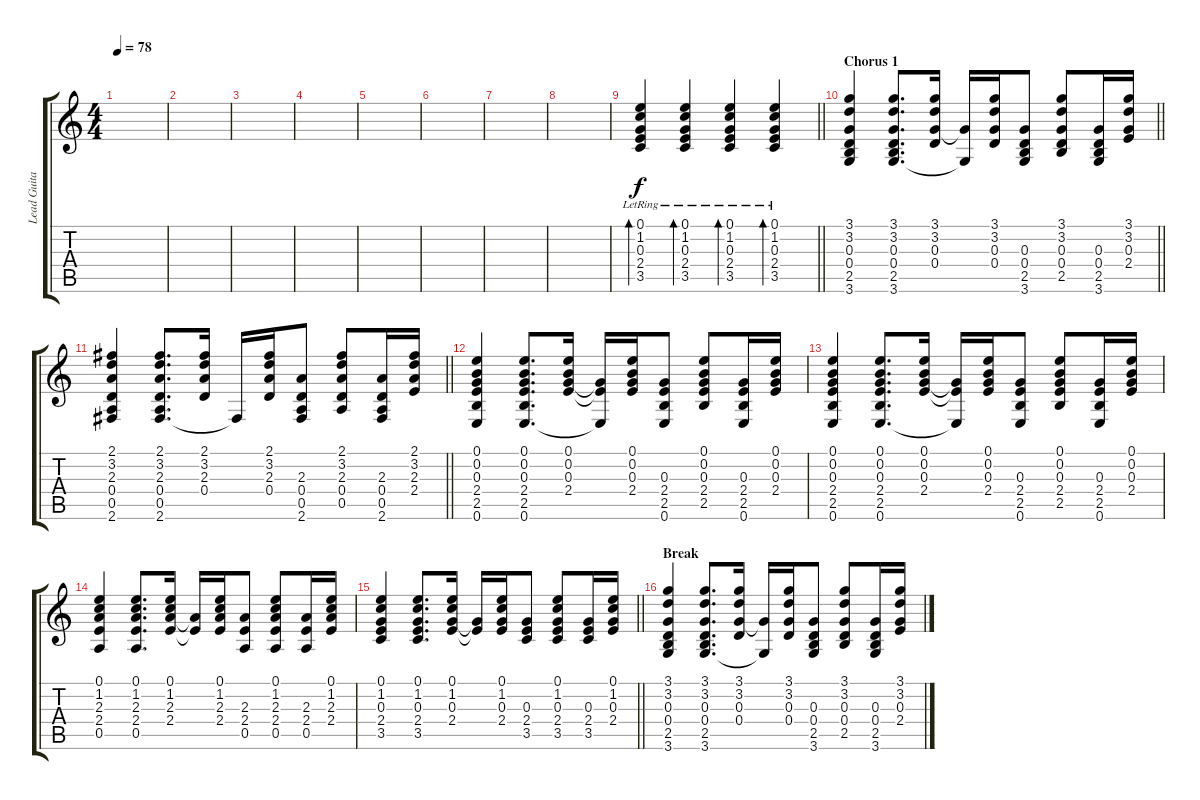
\track ("Lead Guitar - Gem Archer" "Lead Guita") {instrument overdrivenguitar}
\staff {score tabs}
\tuning (E4 B3 G3 D3 A2 E2) {hide}
\ts (4 4)
\tempo 78
\clef g2
\ks c
|
|
|
|
|
|
|
|
\barLineRight lightlight
(0.1{lr} 1.2{lr} 0.3{lr} 2.4{lr} 3.5{lr}).4{bd 240} (0.1{lr} 1.2{lr} 0.3{lr} 2.4{lr} 3.5{lr}).4{bd 120} (0.1{lr} 1.2{lr} 0.3{lr} 2.4{lr} 3.5{lr}).4{bd 60} (0.1{lr} 1.2{lr} 0.3{lr} 2.4{lr} 3.5{lr}).4{bd 30} |
\section ("" "Chorus 1")
\barLineRight lightlight
(3.1 3.2 0.3 0.4 2.5 3.6).4 (3.1 3.2 0.3 0.4 2.5 3.6).8{d} (3.1 3.2 0.3 0.4).16 (0.3{t} 3.6{t}).16 (3.1 3.2 0.3 0.4).16 (0.3 0.4 2.5 3.6).8 (3.1 3.2 0.3 0.4 2.5).8 (0.3 0.4 2.5 3.6).16 (3.1 3.2 0.3 2.4).16 |
\barLineRight lightlight
(2.1 3.2 2.3 0.4 0.5 2.6).4 (2.1 3.2 2.3 0.4 0.5 2.6).8{d} (2.1 3.2 2.3 0.4).16 2.6{t}.16 (2.1 3.2 2.3 0.4).16 (2.3 0.4 0.5 2.6).8 (2.1 3.2 2.3 0.4 0.5).8 (2.3 0.4 0.5 2.6).16 (2.1 3.2 2.3 2.4).16 |
(0.1 0.2 0.3 2.4 2.5 0.6).4 (0.1 0.2 0.3 2.4 2.5 0.6).8{d} (0.1 0.2 0.3 2.4).16 (0.3{t} 2.4{t} 0.6{t}).16 (0.1 0.2 0.3 2.4).16 (0.3 2.4 2.5 0.6).8 (0.1 0.2 0.3 2.4 2.5).8 (0.3 2.4 2.5 0.6).16 (0.1 0.2 0.3 2.4).16 |
(0.1 0.2 0.3 2.4 2.5 0.6).4 (0.1 0.2 0.3 2.4 2.5 0.6).8{d} (0.1 0.2 0.3 2.4).16 (0.3{t} 2.4{t} 0.6{t}).16 (0.1 0.2 0.3 2.4).16 (0.3 2.4 2.5 0.6).8 (0.1 0.2 0.3 2.4 2.5).8 (0.3 2.4 2.5 0.6).16 (0.1 0.2 0.3 2.4).16 |
(0.1 1.2 2.3 2.4 0.5).4 (0.1 1.2 2.3 2.4 0.5).8{d} (0.1 1.2 2.3 2.4).16 (2.3{t} 2.4{t}).16 (0.1 1.2 2.3 2.4).16 (2.3 2.4 0.5).8 (0.1 1.2 2.3 2.4 0.5).8 (2.3 2.4 0.5).16 (0.1 1.2 2.3 2.4).16 |
\barLineRight lightlight
(0.1 1.2 0.3 2.4 3.5).4 (0.1 1.2 0.3 2.4 3.5).8{d} (0.1 1.2 0.3 2.4).16 (0.3{t} 2.4{t}).16 (0.1 1.2 0.3 2.4).16 (0.3 2.4 3.5).8 (0.1 1.2 0.3 2.4 3.5).8 (0.3 2.4 3.5).16 (0.1 1.2 0.3 2.4).16 |
\section ("" "Break")
(3.1 3.2 0.3 0.4 2.5 3.6).4 (3.1 3.2 0.3 0.4 2.5 3.6).8{d} (3.1 3.2 0.3 0.4).16 (0.3{t} 3.6{t}).16 (3.1 3.2 0.3 0.4).16 (0.3 0.4 2.5 3.6).8 (3.1 3.2 0.3 0.4 2.5).8 (0.3 0.4 2.5 3.6).16 (3.1 3.2 0.3 2.4).16
